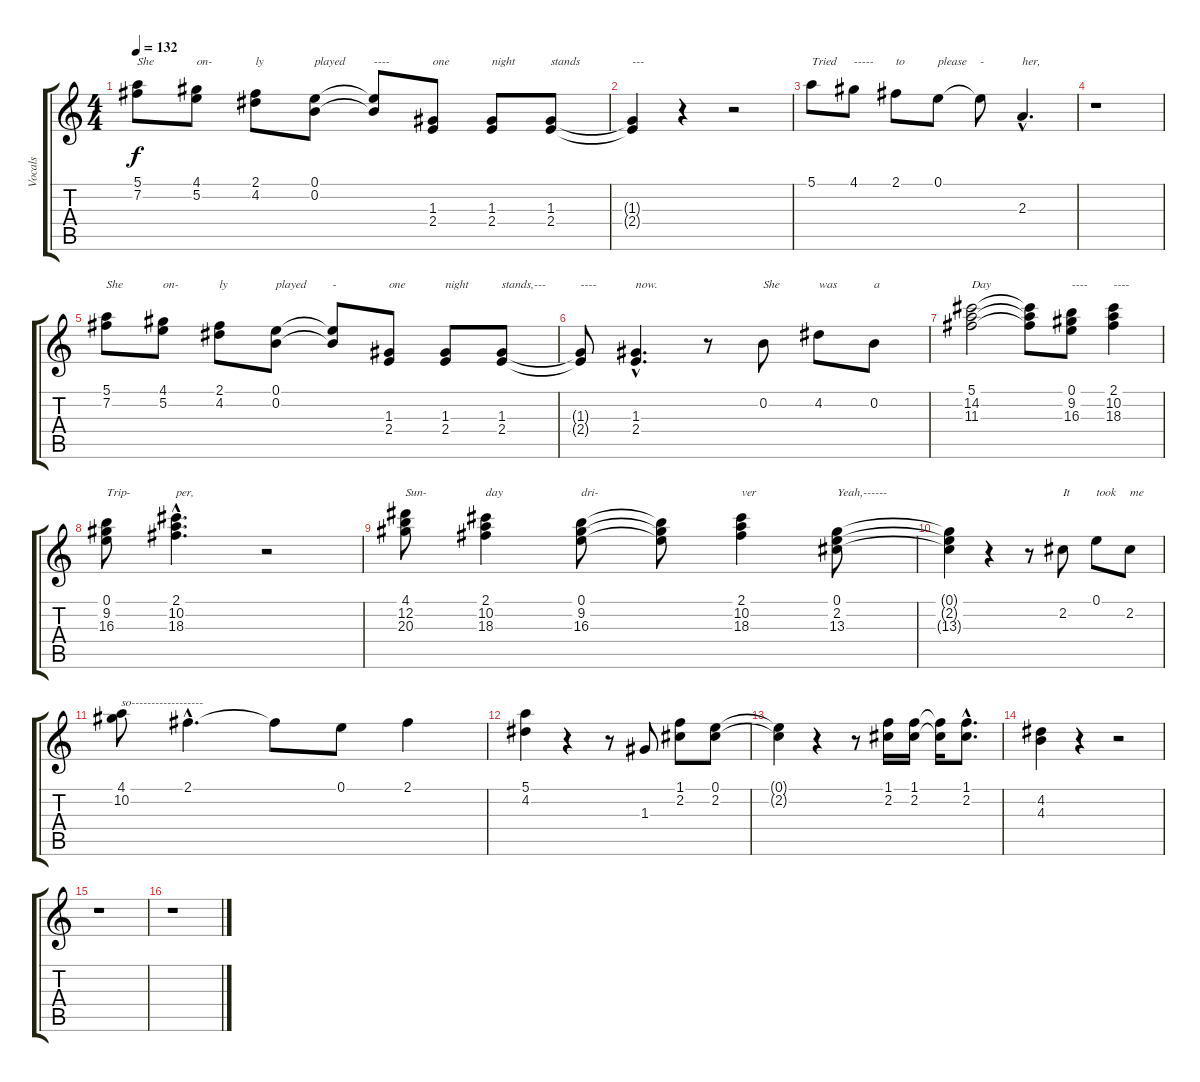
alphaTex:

\track ("Vocals" "Vocals") {instrument electricguitarclean}
\staff {score tabs}
\tuning (E4 B3 G3 D3 A2 E2) {hide}
\ts (4 4)
\tempo 132
\clef g2
\ks c
(5.1 7.2).8{txt "She" dy f} (4.1 5.2).8{txt "on-"} (2.1 4.2).8{txt "ly"} (0.1 0.2).8{txt "played"} (0.1{t} 0.2{t}).8{txt "----"} (1.3 2.4).8{txt "one"} (1.3 2.4).8{txt "night"} (1.3 2.4).8{txt "stands"} |
(1.3{t} 2.4{t}).4{txt "---"} r.4 r.2 |
5.1.8{txt "Tried"} 4.1.8{txt "-----"} 2.1.8{txt "to"} 0.1.8{txt "please"} 0.1{t}.8{txt "-"} 2.3{hac}.4{d txt "her,"} |
r.1 |
(5.1 7.2).8{txt "She"} (4.1 5.2).8{txt "on-"} (2.1 4.2).8{txt "ly"} (0.1 0.2).8{txt "played"} (0.1{t} 0.2{t}).8{txt "-"} (1.3 2.4).8{txt "one"} (1.3 2.4).8{txt "night"} (1.3 2.4).8{txt "stands,---"} |
(1.3{t} 2.4{t}).8{txt "----"} (1.3{hac} 2.4{hac}).4{d txt "now."} r.8 0.2.8{txt "She"} 4.2.8{txt "was"} 0.2.8{txt "a"} |
(5.1 14.2 11.3).2{txt "Day"} (5.1{t} 14.2{t} 11.3{t}).8 (0.1 9.2 16.3).8{txt "----"} (2.1 10.2 18.3).4{txt "----"} |
(0.1 9.2 16.3).8{txt "Trip-"} (2.1{hac} 10.2{hac} 18.3{hac}).4{d txt "per,"} r.2 |
(4.1 12.2 20.3).8{txt "Sun-"} (2.1 10.2 18.3).4{txt "day"} (0.1 9.2 16.3).8{txt "dri-"} (0.1{t} 9.2{t} 16.3{t}).8 (2.1 10.2 18.3).4{txt "ver"} (0.1 2.2 13.3).8{txt "Yeah,------"} |
(0.1{t} 2.2{t} 13.3{t}).4 r.4 r.8 2.2.8{txt "It"} 0.1.8{txt "took"} 2.2.8{txt "me"} |
(4.1 10.2).8{txt "so------------------"} 2.1{hac}.4{d} 2.1{t}.8 0.1.8 2.1.4 |
(5.1 4.2).4 r.4 r.8 1.3.8 (1.1 2.2).8 (0.1 2.2).8 |
(0.1{t} 2.2{t}).4 r.4 r.8 (1.1 2.2).16 (1.1 2.2).16 (1.1{t} 2.2{t}).16 (1.1{hac} 2.2{hac}).8{d} |
(4.2 4.3).4 r.4 r.2 |
r.1 |
r.1
